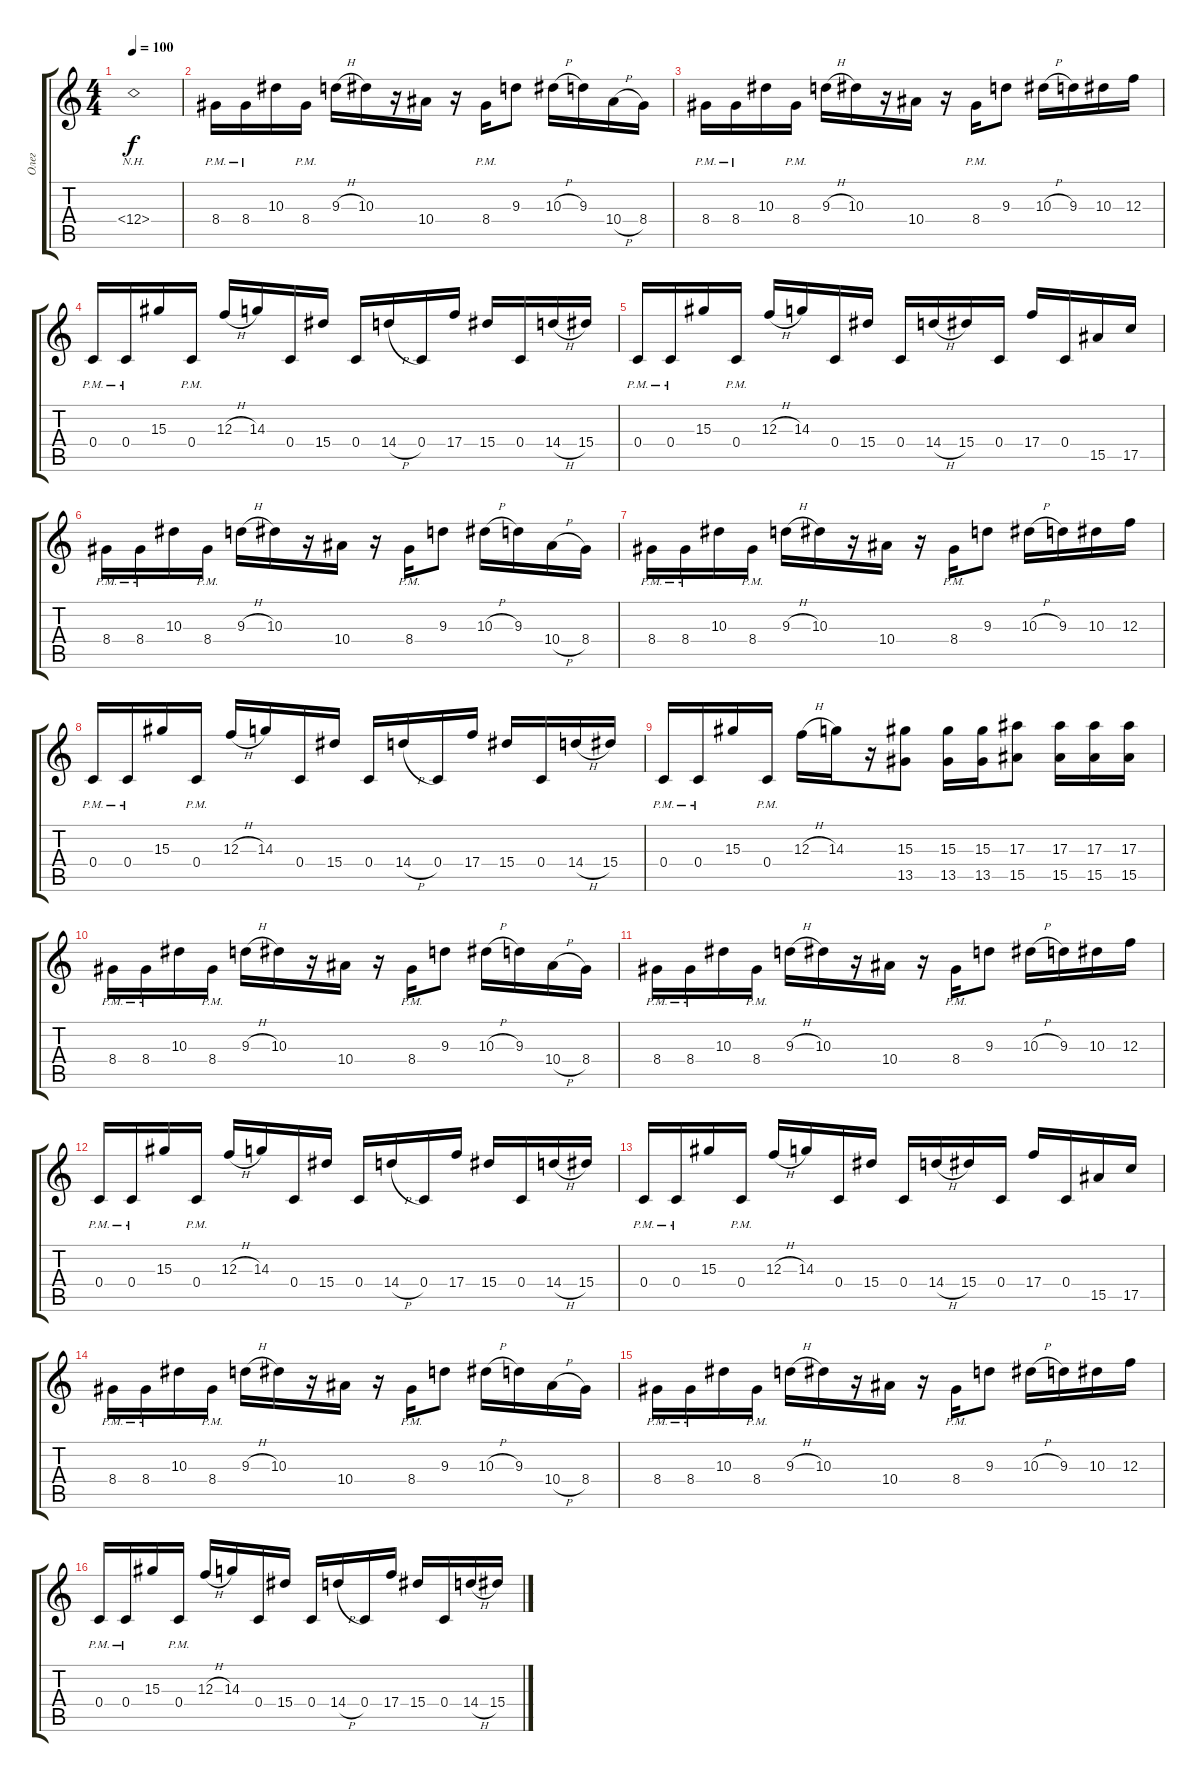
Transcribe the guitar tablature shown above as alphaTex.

\track ("Олег" "Олег") {instrument distortionguitar}
\staff {score tabs}
\tuning (D4 A3 F3 C3 G2 C2) {hide}
\ts (4 4)
\tempo 100
\clef g2
\ks c
12.4{nh}.1{dy f} |
8.4{pm}.16 8.4{pm}.16 10.3.16 8.4{pm}.16 9.3{h}.16 10.3.16 r.16 10.4.16 r.16 8.4{pm}.16 9.3.8 10.3{h}.16 9.3.16 10.4{h}.16 8.4.16 |
8.4{pm}.16 8.4{pm}.16 10.3.16 8.4{pm}.16 9.3{h}.16 10.3.16 r.16 10.4.16 r.16 8.4{pm}.16 9.3.8 10.3{h}.16 9.3.16 10.3.16 12.3.16 |
0.4{pm}.16 0.4{pm}.16 15.3.16 0.4{pm}.16 12.3{h}.16 14.3.16 0.4.16 15.4.16 0.4.16 14.4{h}.16 0.4.16 17.4.16 15.4.16 0.4.16 14.4{h}.16 15.4.16 |
0.4{pm}.16 0.4{pm}.16 15.3.16 0.4{pm}.16 12.3{h}.16 14.3.16 0.4.16 15.4.16 0.4.16 14.4{h}.16 15.4.16 0.4.16 17.4.16 0.4.16 15.5.16 17.5.16 |
8.4{pm}.16 8.4{pm}.16 10.3.16 8.4{pm}.16 9.3{h}.16 10.3.16 r.16 10.4.16 r.16 8.4{pm}.16 9.3.8 10.3{h}.16 9.3.16 10.4{h}.16 8.4.16 |
8.4{pm}.16 8.4{pm}.16 10.3.16 8.4{pm}.16 9.3{h}.16 10.3.16 r.16 10.4.16 r.16 8.4{pm}.16 9.3.8 10.3{h}.16 9.3.16 10.3.16 12.3.16 |
0.4{pm}.16 0.4{pm}.16 15.3.16 0.4{pm}.16 12.3{h}.16 14.3.16 0.4.16 15.4.16 0.4.16 14.4{h}.16 0.4.16 17.4.16 15.4.16 0.4.16 14.4{h}.16 15.4.16 |
0.4{pm}.16 0.4{pm}.16 15.3.16 0.4{pm}.16 12.3{h}.16 14.3.16 r.16 (15.3 13.5).8 (15.3 13.5).16 (15.3 13.5).16 (17.3 15.5).8 (17.3 15.5).16 (17.3 15.5).16 (17.3 15.5).16 |
8.4{pm}.16 8.4{pm}.16 10.3.16 8.4{pm}.16 9.3{h}.16 10.3.16 r.16 10.4.16 r.16 8.4{pm}.16 9.3.8 10.3{h}.16 9.3.16 10.4{h}.16 8.4.16 |
8.4{pm}.16 8.4{pm}.16 10.3.16 8.4{pm}.16 9.3{h}.16 10.3.16 r.16 10.4.16 r.16 8.4{pm}.16 9.3.8 10.3{h}.16 9.3.16 10.3.16 12.3.16 |
0.4{pm}.16 0.4{pm}.16 15.3.16 0.4{pm}.16 12.3{h}.16 14.3.16 0.4.16 15.4.16 0.4.16 14.4{h}.16 0.4.16 17.4.16 15.4.16 0.4.16 14.4{h}.16 15.4.16 |
0.4{pm}.16 0.4{pm}.16 15.3.16 0.4{pm}.16 12.3{h}.16 14.3.16 0.4.16 15.4.16 0.4.16 14.4{h}.16 15.4.16 0.4.16 17.4.16 0.4.16 15.5.16 17.5.16 |
8.4{pm}.16 8.4{pm}.16 10.3.16 8.4{pm}.16 9.3{h}.16 10.3.16 r.16 10.4.16 r.16 8.4{pm}.16 9.3.8 10.3{h}.16 9.3.16 10.4{h}.16 8.4.16 |
8.4{pm}.16 8.4{pm}.16 10.3.16 8.4{pm}.16 9.3{h}.16 10.3.16 r.16 10.4.16 r.16 8.4{pm}.16 9.3.8 10.3{h}.16 9.3.16 10.3.16 12.3.16 |
0.4{pm}.16 0.4{pm}.16 15.3.16 0.4{pm}.16 12.3{h}.16 14.3.16 0.4.16 15.4.16 0.4.16 14.4{h}.16 0.4.16 17.4.16 15.4.16 0.4.16 14.4{h}.16 15.4.16
